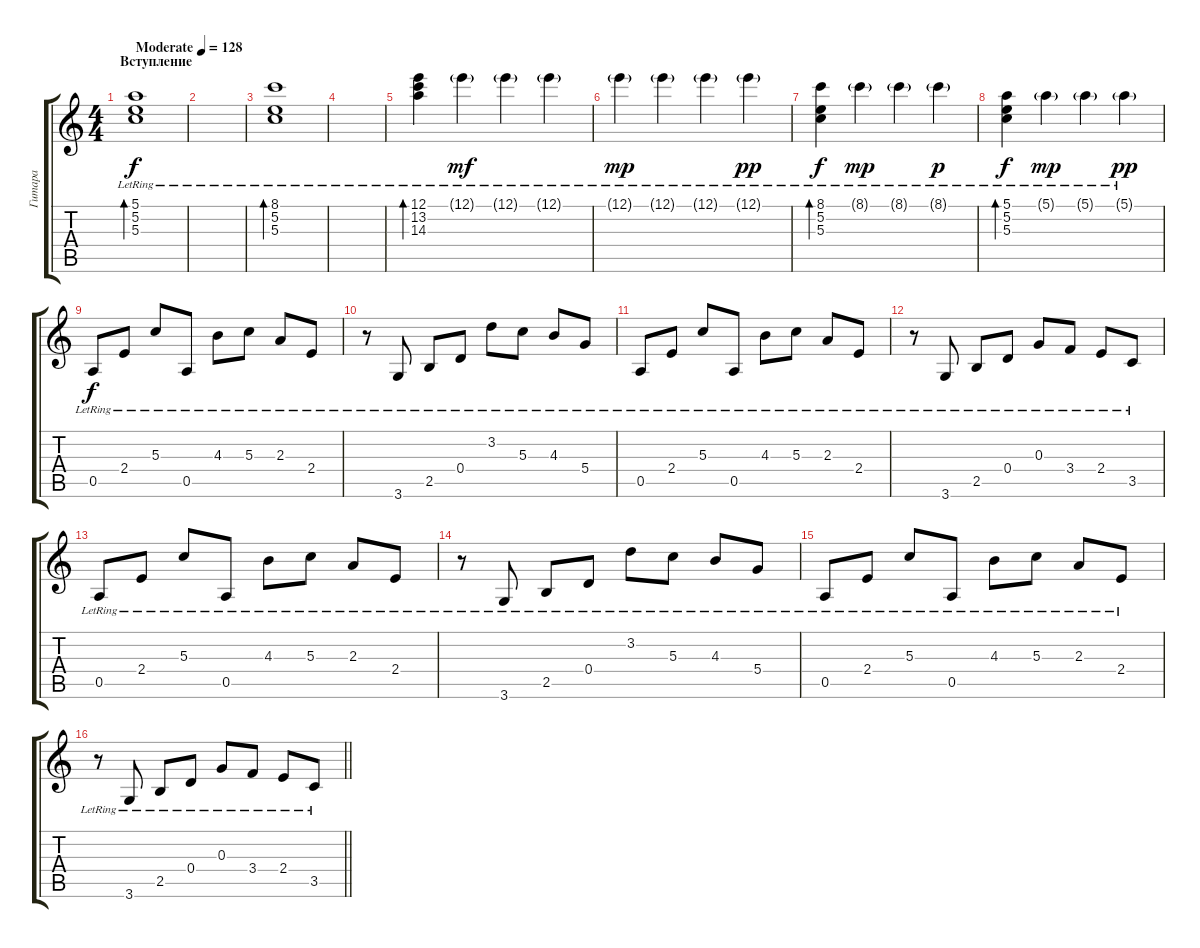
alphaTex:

\track ("Гитара" "Гитара") {instrument electricguitarclean}
\staff {score tabs}
\tuning (E4 B3 G3 D3 A2 E2) {hide}
\ts (4 4)
\section ("" "Вступление")
\tempo (128 "Moderate")
\clef g2
\ks c
(5.1{lr} 5.2{lr} 5.3{lr}).1{bd 120 dy f instrument electricguitarclean} |
|
(8.1{lr} 5.2{lr} 5.3{lr}).1{bd 120} |
|
(12.1{lr} 13.2{lr} 14.3{lr}).4{bd 120} 12.1{g lr}.4{dy mf} 12.1{g lr}.4 12.1{g lr}.4 |
12.1{g lr}.4{dy mp} 12.1{g lr}.4 12.1{g lr}.4 12.1{g lr}.4{dy pp} |
(8.1{lr} 5.2{lr} 5.3{lr}).4{bd 120 dy f} 8.1{g lr}.4{dy mp} 8.1{g lr}.4 8.1{g lr}.4{dy p} |
(5.1{lr} 5.2{lr} 5.3{lr}).4{bd 120 dy f} 5.1{g lr}.4{dy mp} 5.1{g lr}.4 5.1{g lr}.4{dy pp} |
0.5{lr}.8{dy f} 2.4{lr}.8 5.3{lr}.8 0.5{lr}.8 4.3{lr}.8 5.3{lr}.8 2.3{lr}.8 2.4{lr}.8 |
r.8 3.6{lr}.8 2.5{lr}.8 0.4{lr}.8 3.2{lr}.8 5.3{lr}.8 4.3{lr}.8 5.4{lr}.8 |
0.5{lr}.8 2.4{lr}.8 5.3{lr}.8 0.5{lr}.8 4.3{lr}.8 5.3{lr}.8 2.3{lr}.8 2.4{lr}.8 |
r.8 3.6{lr}.8 2.5{lr}.8 0.4{lr}.8 0.3{lr}.8 3.4{lr}.8 2.4{lr}.8 3.5{lr}.8 |
0.5{lr}.8 2.4{lr}.8 5.3{lr}.8 0.5{lr}.8 4.3{lr}.8 5.3{lr}.8 2.3{lr}.8 2.4{lr}.8 |
r.8 3.6{lr}.8 2.5{lr}.8 0.4{lr}.8 3.2{lr}.8 5.3{lr}.8 4.3{lr}.8 5.4{lr}.8 |
0.5{lr}.8 2.4{lr}.8 5.3{lr}.8 0.5{lr}.8 4.3{lr}.8 5.3{lr}.8 2.3{lr}.8 2.4{lr}.8 |
\barLineRight lightlight
r.8 3.6{lr}.8 2.5{lr}.8 0.4{lr}.8 0.3{lr}.8 3.4{lr}.8 2.4{lr}.8 3.5{lr}.8
